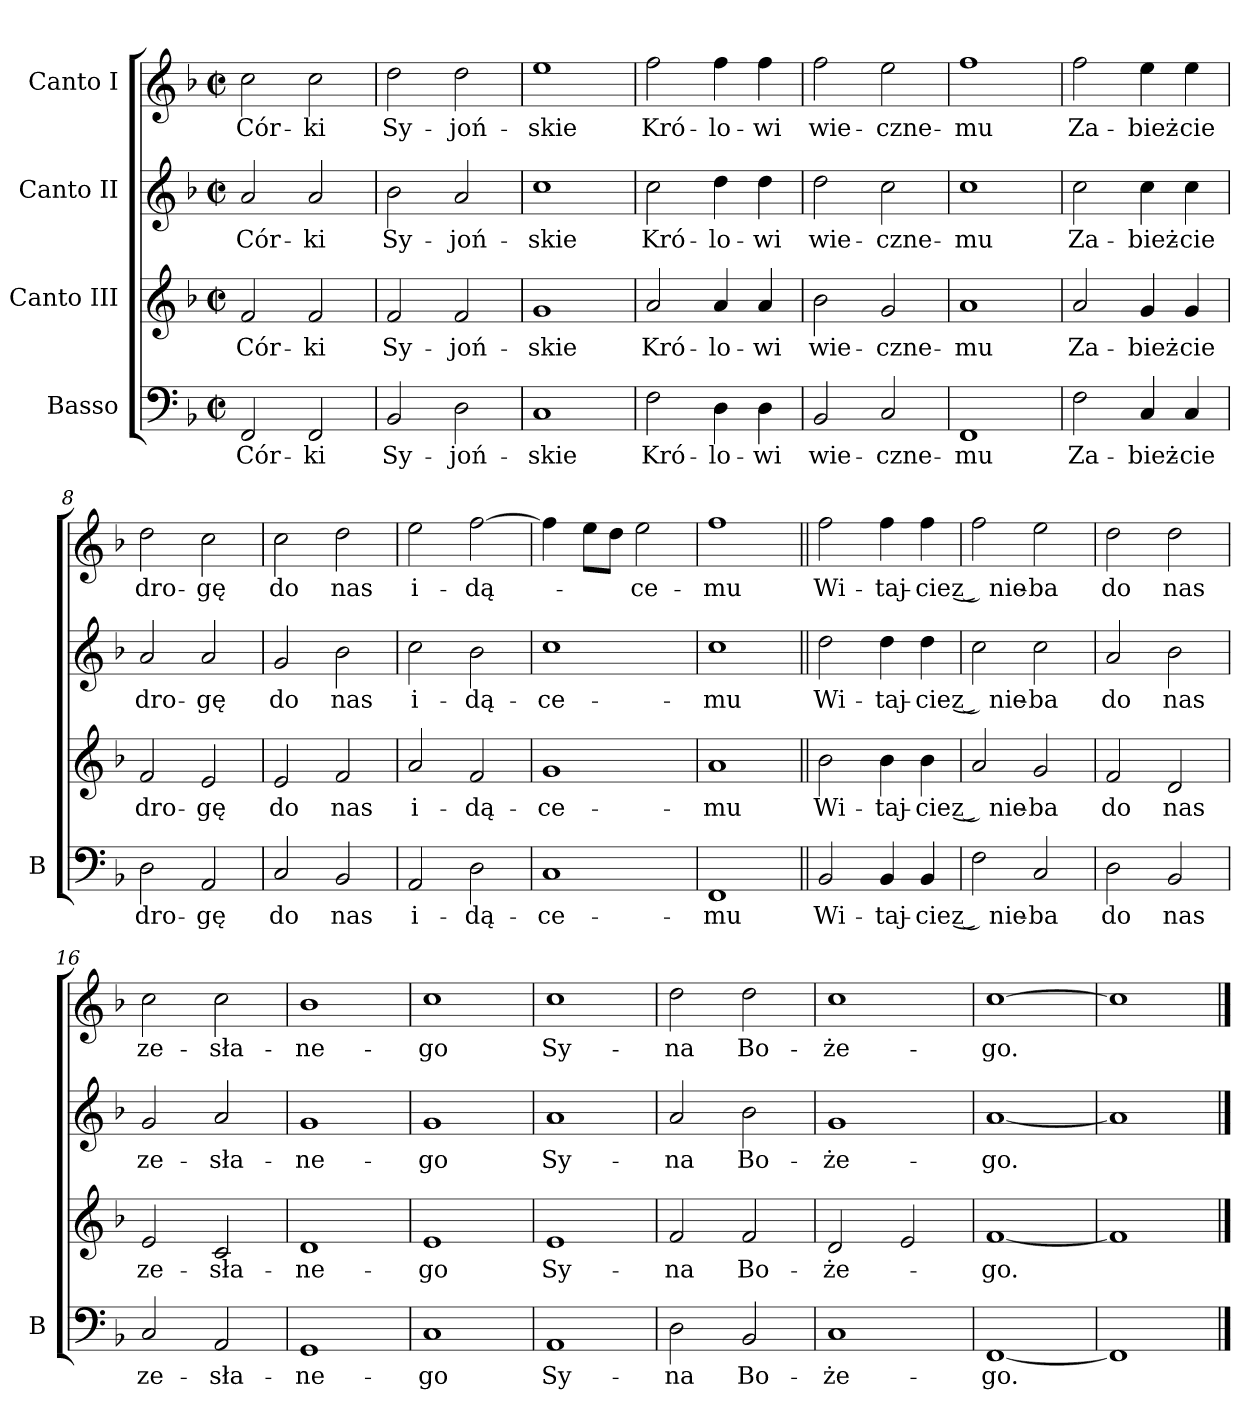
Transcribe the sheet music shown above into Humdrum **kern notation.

**kern	**text	**kern	**text	**kern	**text	**kern	**text
*part4	*part4	*part3	*part3	*part2	*part2	*part1	*part1
*staff4	*staff4	*staff3	*staff3	*staff2	*staff2	*staff1	*staff1
*I"Basso	*	*I"Canto III	*	*I"Canto II	*	*I"Canto I	*
*I'B	*	*	*	*	*	*	*
*clefF4	*	*clefG2	*	*clefG2	*	*clefG2	*
*k[b-]	*	*k[b-]	*	*k[b-]	*	*k[b-]	*
*M2/2	*	*M2/2	*	*M2/2	*	*M2/2	*
*met(c|)	*	*met(c|)	*	*met(c|)	*	*met(c|)	*
=1	=1	=1	=1	=1	=1	=1	=1
2FF/	Cór-	2f/	Cór-	2a/	Cór-	2cc\	Cór-
2FF/	-ki	2f/	-ki	2a/	-ki	2cc\	-ki
=2	=2	=2	=2	=2	=2	=2	=2
2BB-/	Sy-	2f/	Sy-	2b-\	Sy-	2dd\	Sy-
2D\	-joń-	2f/	-joń-	2a/	-joń-	2dd\	-joń-
=3	=3	=3	=3	=3	=3	=3	=3
1C	-skie	1g	-skie	1cc	-skie	1ee	-skie
=4	=4	=4	=4	=4	=4	=4	=4
2F\	Kró-	2a/	Kró-	2cc\	Kró-	2ff\	Kró-
4D\	-lo-	4a/	-lo-	4dd\	-lo-	4ff\	-lo-
4D\	-wi	4a/	-wi	4dd\	-wi	4ff\	-wi
=5	=5	=5	=5	=5	=5	=5	=5
2BB-/	wie-	2b-\	wie-	2dd\	wie-	2ff\	wie-
2C/	-czne-	2g/	-czne-	2cc\	-czne-	2ee\	-czne-
=6	=6	=6	=6	=6	=6	=6	=6
1FF	-mu	1a	-mu	1cc	-mu	1ff	-mu
=7	=7	=7	=7	=7	=7	=7	=7
2F\	Za-	2a/	Za-	2cc\	Za-	2ff\	Za-
4C/	-bież-	4g/	-bież-	4cc\	-bież-	4ee\	-bież-
4C/	-cie	4g/	-cie	4cc\	-cie	4ee\	-cie
=8	=8	=8	=8	=8	=8	=8	=8
2D\	dro-	2f/	dro-	2a/	dro-	2dd\	dro-
2AA/	-gę	2e/	-gę	2a/	-gę	2cc\	-gę
=9	=9	=9	=9	=9	=9	=9	=9
2C/	do	2e/	do	2g/	do	2cc\	do
2BB-/	nas	2f/	nas	2b-\	nas	2dd\	nas
=10	=10	=10	=10	=10	=10	=10	=10
2AA/	i-	2a/	i-	2cc\	i-	2ee\	i-
2D\	-dą-	2f/	-dą-	2b-\	-dą-	[2ff\	-dą-
=11	=11	=11	=11	=11	=11	=11	=11
1C	-ce-	1g	-ce-	1cc	-ce-	4ff\]	.
.	.	.	.	.	.	8ee\L	.
.	.	.	.	.	.	8dd\J	.
.	.	.	.	.	.	2ee\	-ce-
=12	=12	=12	=12	=12	=12	=12	=12
1FF	-mu	1a	-mu	1cc	-mu	1ff	-mu
=13||	=13||	=13||	=13||	=13||	=13||	=13||	=13||
2BB-/	Wi-	2b-\	Wi-	2dd\	Wi-	2ff\	Wi-
4BB-/	-taj-	4b-\	-taj-	4dd\	-taj-	4ff\	-taj-
4BB-/	-cie	4b-\	-cie	4dd\	-cie	4ff\	-cie
=14	=14	=14	=14	=14	=14	=14	=14
2F\	z͜ nie-	2a/	z͜ nie-	2cc\	z͜ nie-	2ff\	z͜ nie-
2C/	-ba	2g/	-ba	2cc\	-ba	2ee\	-ba
=15	=15	=15	=15	=15	=15	=15	=15
2D\	do	2f/	do	2a/	do	2dd\	do
2BB-/	nas	2d/	nas	2b-\	nas	2dd\	nas
=16	=16	=16	=16	=16	=16	=16	=16
2C/	ze-	2e/	ze-	2g/	ze-	2cc\	ze-
2AA/	-sła-	2c/	-sła-	2a/	-sła-	2cc\	-sła-
=17	=17	=17	=17	=17	=17	=17	=17
1GG	-ne-	1d	-ne-	1g	-ne-	1b-	-ne-
=18	=18	=18	=18	=18	=18	=18	=18
1C	-go	1e	-go	1g	-go	1cc	-go
=19	=19	=19	=19	=19	=19	=19	=19
1AA	Sy-	1e	Sy-	1a	Sy-	1cc	Sy-
=20	=20	=20	=20	=20	=20	=20	=20
2D\	-na	2f/	-na	2a/	-na	2dd\	-na
2BB-/	Bo-	2f/	Bo-	2b-\	Bo-	2dd\	Bo-
=21	=21	=21	=21	=21	=21	=21	=21
1C	-że-	2d/	-że-	1g	-że-	1cc	-że-
.	.	2e/	.	.	.	.	.
=22	=22	=22	=22	=22	=22	=22	=22
[1FF	-go.	[1f	-go.	[1a	-go.	[1cc	-go.
=23	=23	=23	=23	=23	=23	=23	=23
1FF]	.	1f]	.	1a]	.	1cc]	.
==	==	==	==	==	==	==	==
*-	*-	*-	*-	*-	*-	*-	*-
